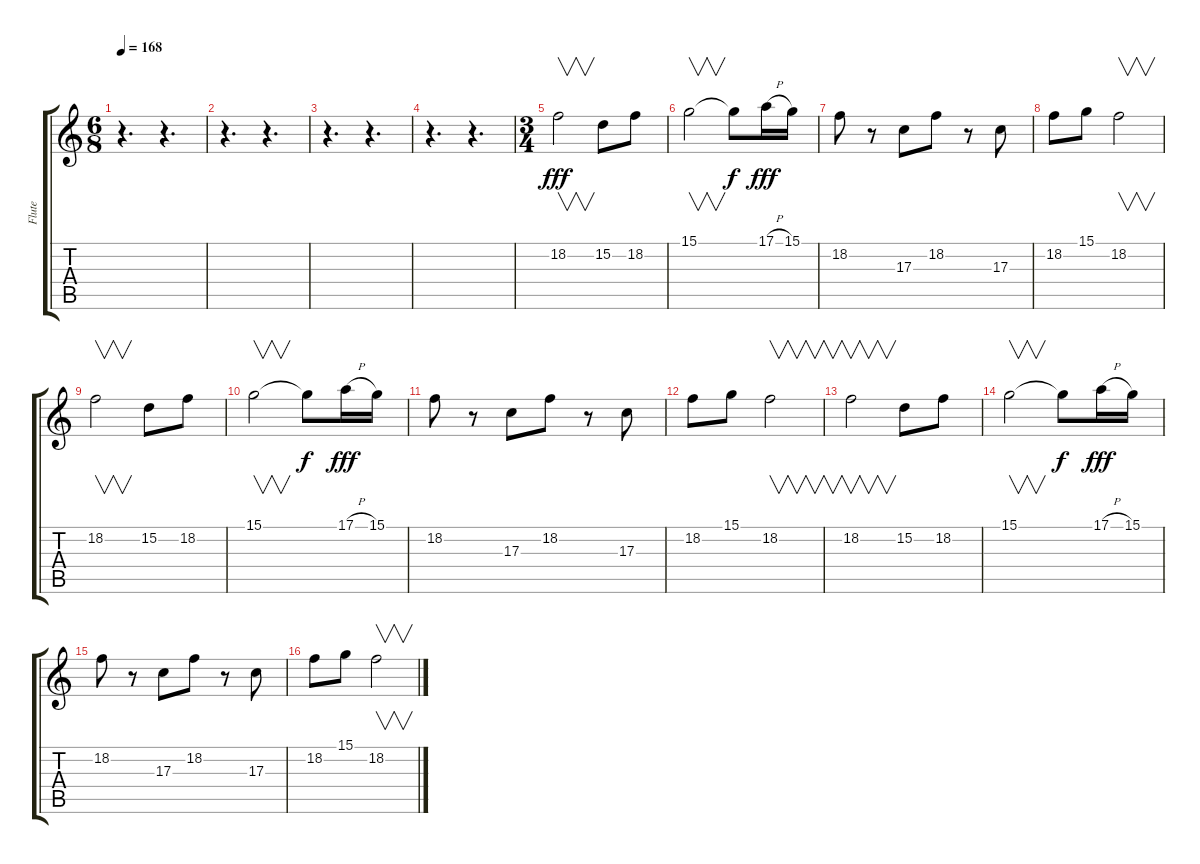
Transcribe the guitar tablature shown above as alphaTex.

\track ("Flute" "Flute") {instrument flute}
\staff {score tabs}
\tuning (E4 B3 G3 D3 A2 E2) {hide}
\ts (6 8)
\tempo 168
\clef g2
\ks c
r.4{d dy f} r.4{d} |
r.4{d} r.4{d} |
r.4{d} r.4{d} |
r.4{d} r.4{d} |
\ts (3 4)
18.2.2{v dy fff} 15.2.8 18.2.8 |
15.1.2{v} 15.1{t}.8{dy f} 17.1{h}.16{dy fff} 15.1.16 |
18.2.8 r.8 17.3.8 18.2.8 r.8 17.3.8 |
18.2.8 15.1.8 18.2.2{v} |
18.2.2{v} 15.2.8 18.2.8 |
15.1.2{v} 15.1{t}.8{dy f} 17.1{h}.16{dy fff} 15.1.16 |
18.2.8 r.8 17.3.8 18.2.8 r.8 17.3.8 |
18.2.8 15.1.8 18.2.2{v} |
18.2.2{v} 15.2.8 18.2.8 |
15.1.2{v} 15.1{t}.8{dy f} 17.1{h}.16{dy fff} 15.1.16 |
18.2.8 r.8 17.3.8 18.2.8 r.8 17.3.8 |
18.2.8 15.1.8 18.2.2{v}
